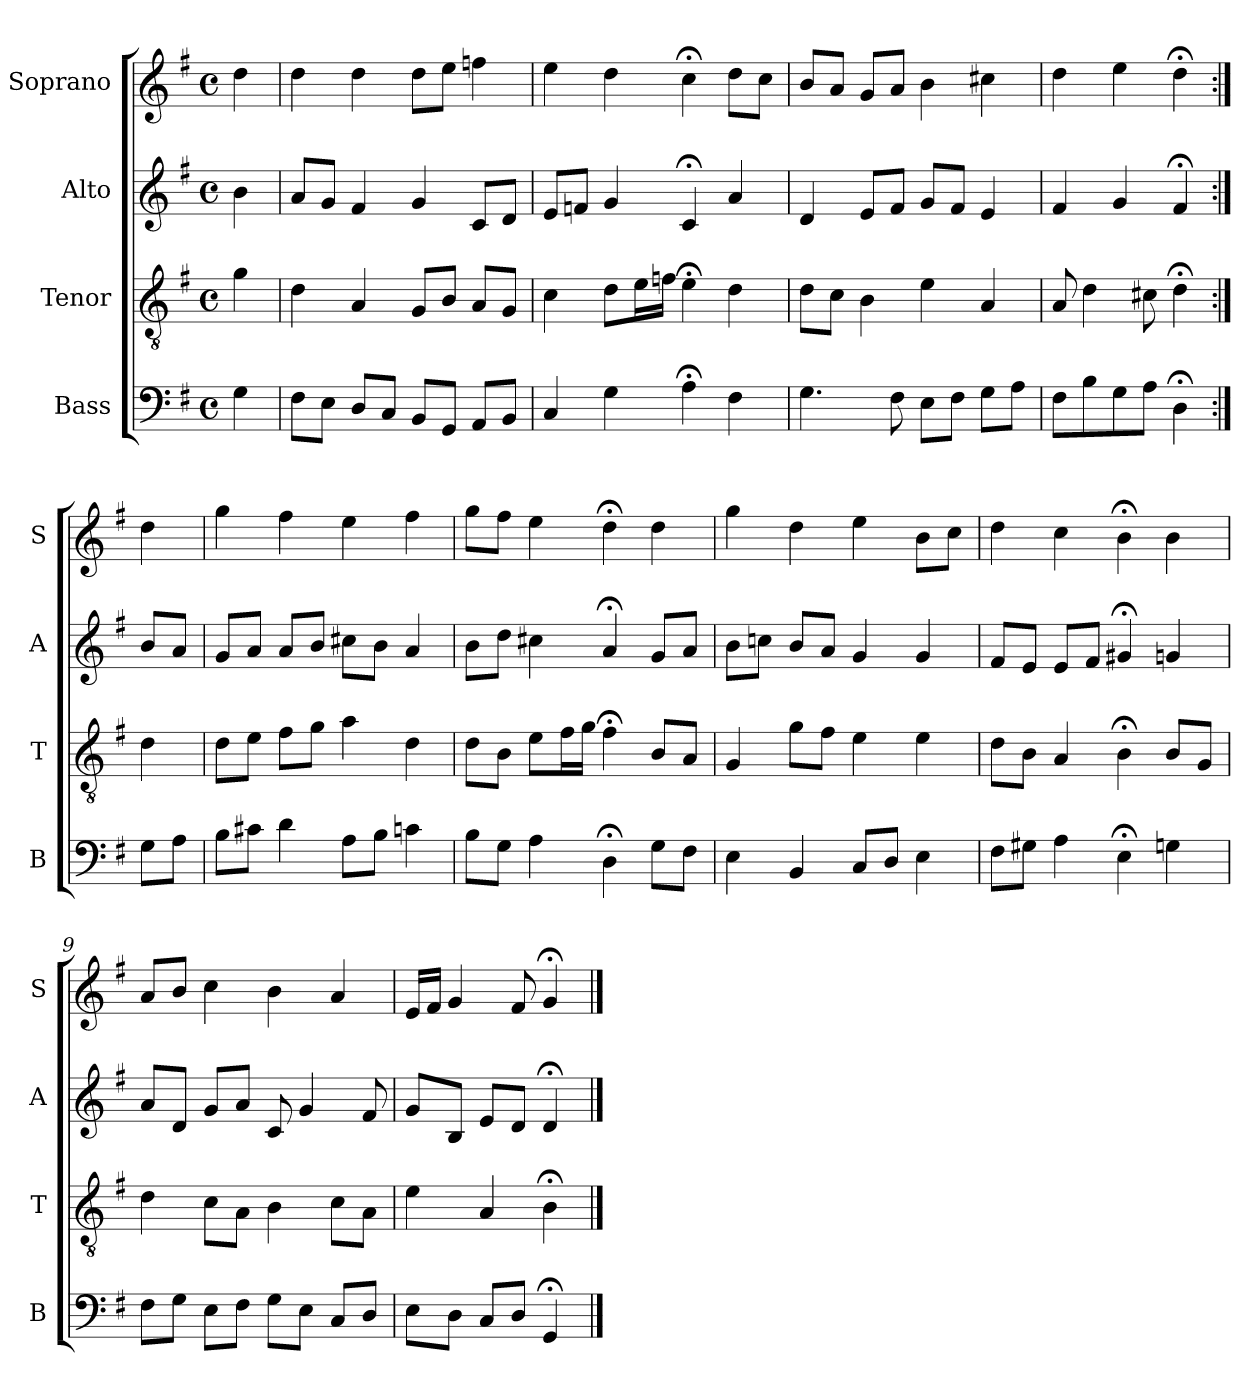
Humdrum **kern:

**kern	**kern	**kern	**kern
*part4	*part3	*part2	*part1
*staff4	*staff3	*staff2	*staff1
*I"Bass	*I"Tenor	*I"Alto	*I"Soprano
*I'B	*I'T	*I'A	*I'S
*clefF4	*clefGv2	*clefG2	*clefG2
*k[f#]	*k[f#]	*k[f#]	*k[f#]
*G:	*G:	*G:	*G:
*M4/4	*M4/4	*M4/4	*M4/4
*met(c)	*met(c)	*met(c)	*met(c)
*MM100	*MM100	*MM100	*MM100
=	=	=	=
4G	4g	4b	4dd
=1	=1	=1	=1
8F#L	4d	8aL	4dd
8EJ	.	8gJ	.
8DL	4A	4f#	4dd
8CJ	.	.	.
8BBL	8GL	4g	8ddL
8GGJ	8BJ	.	8eeJ
8AAL	8AL	8cL	4ffn
8BBJ	8GJ	8dJ	.
=2	=2	=2	=2
4C	4c	8eL	4ee
.	.	8fnJ	.
4G	8dL	4g	4dd
.	16eL	.	.
.	16fnJJ	.	.
4A;<	4e;<	4c;<	4cc;<
4F#	4d	4a	8ddL
.	.	.	8ccJ
=3	=3	=3	=3
4.G	8dL	4d	8bL
.	8cJ	.	8aJ
.	4B	8eL	8gL
8F#	.	8f#J	8aJ
8EL	4e	8gL	4b
8F#J	.	8f#J	.
8GL	4A	4e	4cc#X
8AJ	.	.	.
=4	=4	=4	=4
8F#L	8A	4f#	4dd
8B	4d	.	.
8G	.	4g	4ee
8AJ	8c#X	.	.
4D;<	4d;<	4f#;<	4dd;<
=:|!	=:|!	=:|!	=:|!
8GL	4d	8bL	4dd
8AJ	.	8aJ	.
=5	=5	=5	=5
8BL	8dL	8gL	4gg
8c#XJ	8eJ	8aJ	.
4d	8f#L	8aL	4ff#
.	8gJ	8bJ	.
8AL	4a	8cc#XL	4ee
8BJ	.	8bJ	.
4cn	4d	4a	4ff#
=6	=6	=6	=6
8BL	8dL	8bL	8ggL
8GJ	8BJ	8ddJ	8ff#J
4A	8eL	4cc#X	4ee
.	16f#L	.	.
.	16gJJ	.	.
4D;<	4f#;<	4a;<	4dd;<
8GL	8BL	8gL	4dd
8F#J	8AJ	8aJ	.
=7	=7	=7	=7
4E	4G	8bL	4gg
.	.	8ccnJ	.
4BB	8gL	8bL	4dd
.	8f#J	8aJ	.
8CL	4e	4g	4ee
8DJ	.	.	.
4E	4e	4g	8bL
.	.	.	8ccJ
=8	=8	=8	=8
8F#L	8dL	8f#L	4dd
8G#XJ	8BJ	8eJ	.
4A	4A	8eL	4cc
.	.	8f#J	.
4E;<	4B;<	4g#X;<	4b;<
4Gn	8BL	4gn	4b
.	8GJ	.	.
=9	=9	=9	=9
8F#L	4d	8aL	8aL
8GJ	.	8dJ	8bJ
8EL	8cL	8gL	4cc
8F#J	8AJ	8aJ	.
8GL	4B	8c	4b
8EJ	.	4g	.
8CL	8cL	.	4a
8DJ	8AJ	8f#	.
=10	=10	=10	=10
8EL	4e	8gL	16eLL
.	.	.	16f#JJ
8DJ	.	8BJ	4g
8CL	4A	8eL	.
8DJ	.	8dJ	8f#
4GG;<	4B;<	4d;<	4g;<
==	==	==	==
*-	*-	*-	*-
